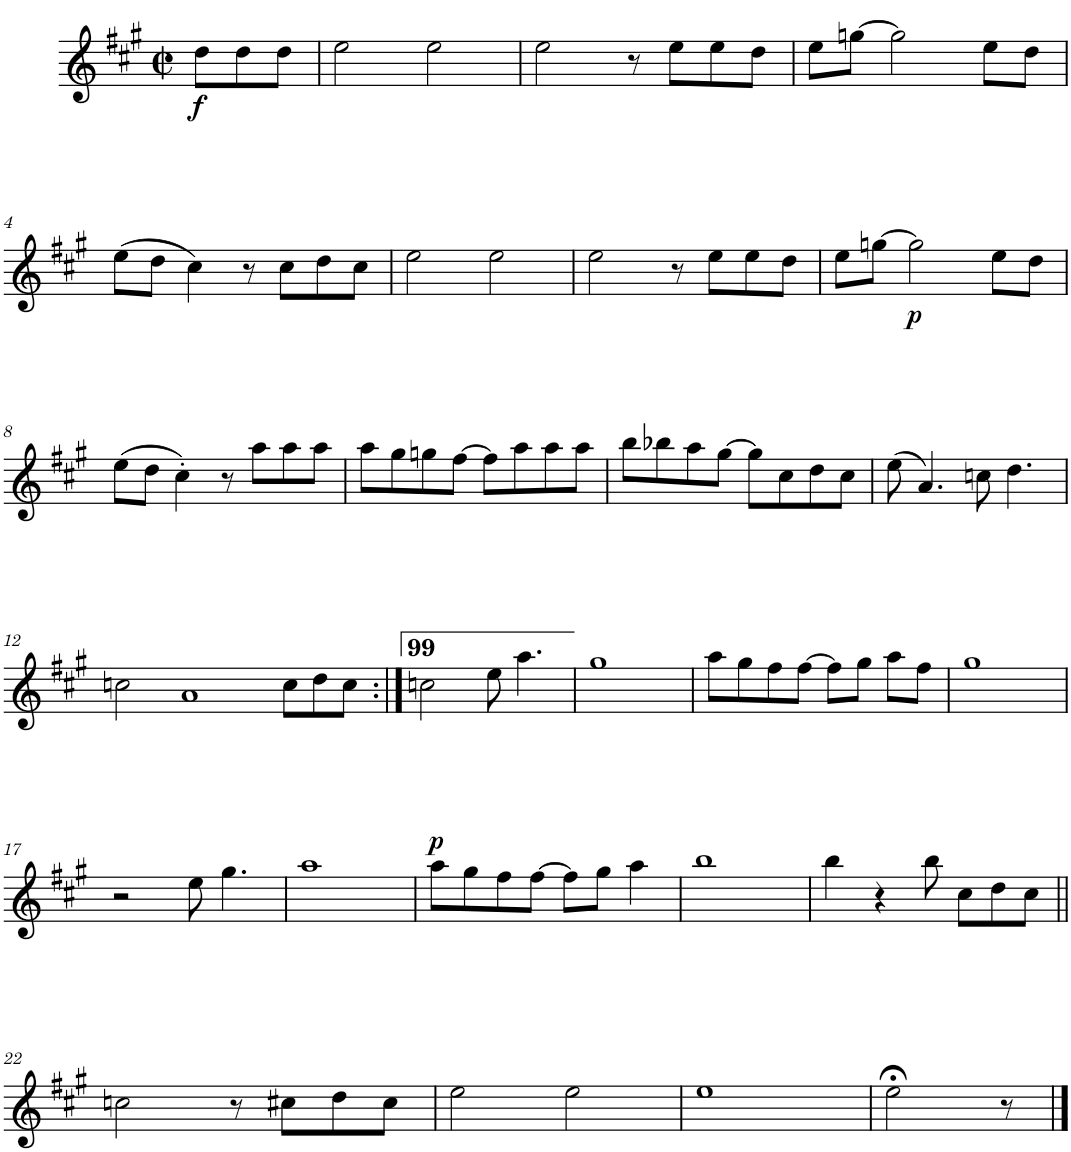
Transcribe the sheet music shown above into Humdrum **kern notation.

**kern	**dynam
*part1	*part1
*staff1	*staff1
*I"Voice	*
*I'V	*
*clefG2	*
*k[f#c#g#]	*
*M2/2	*
*met(c|)	*
=	=
!	!LO:DY:b
8dd\L	f
8dd\	.
8dd\J	.
=1	=1
2ee\	.
2ee\	.
=2	=2
2ee\	.
8r	.
8ee\L	.
8ee\	.
8dd\J	.
=3	=3
8ee\L	.
[>8ggn\J	.
2gg\]	.
8ee\L	.
8dd\J	.
!!LO:LB:g=z
=4	=4
(>8ee\L	.
8dd\J	.
4cc#\)	.
8r	.
8cc#\L	.
8dd\	.
8cc#\J	.
=5	=5
2ee\	.
2ee\	.
=6	=6
2ee\	.
8r	.
8ee\L	.
8ee\	.
8dd\J	.
=7	=7
8ee\L	.
[>8ggn\J	.
!	!LO:DY:b
2gg\]	p
8ee\L	.
8dd\J	.
!!LO:LB:g=z
=8	=8
(>8ee\L	.
8dd\J	.
4cc#'\)	.
8r	.
8aa\L	.
8aa\	.
8aa\J	.
=9	=9
8aa\L	.
8gg#\	.
8ggn\	.
[>8ff#\J	.
8ff#\L]	.
8aa\	.
8aa\	.
8aa\J	.
=10	=10
8bb\L	.
8bb-X\	.
8aa\	.
[>8gg#\J	.
8gg#\L]	.
8cc#\	.
8dd\	.
8cc#\J	.
=11	=11
(>8ee\	.
4.a/)	.
8ccn\	.
4.dd\	.
!!LO:LB:g=z
=12	=12
2ccn\	.
[2a	.
2ryy	.
8cc\L	.
8dd\	.
8cc\J	.
=13:|!	=13:|!
2ccn\	.
2a]	.
8ee\	.
4.aa\	.
=14	=14
1gg#	.
=15	=15
8aa\L	.
8gg#\	.
8ff#\	.
[>8ff#\J	.
8ff#\L]	.
8gg#\J	.
8aa\L	.
8ff#\J	.
=16	=16
1gg#	.
!!LO:LB:g=z
=17	=17
2r	.
8ee\	.
4.gg#\	.
=18	=18
1aa	.
=19	=19
!	!LO:DY:a
8aa\L	p
8gg#\	.
8ff#\	.
[>8ff#\J	.
8ff#\L]	.
8gg#\J	.
4aa\	.
=20	=20
1bb	.
=21	=21
4bb\	.
4r	.
8bb\	.
8cc#\L	.
8dd\	.
8cc#\J	.
!!LO:LB:g=z
=22||	=22||
2ccn\	.
8r	.
8cc#X\L	.
8dd\	.
8cc#\J	.
=23	=23
2ee\	.
2ee\	.
=24	=24
1ee	.
=25	=25
2ee;<\	.
8r	.
==	==
*-	*-
